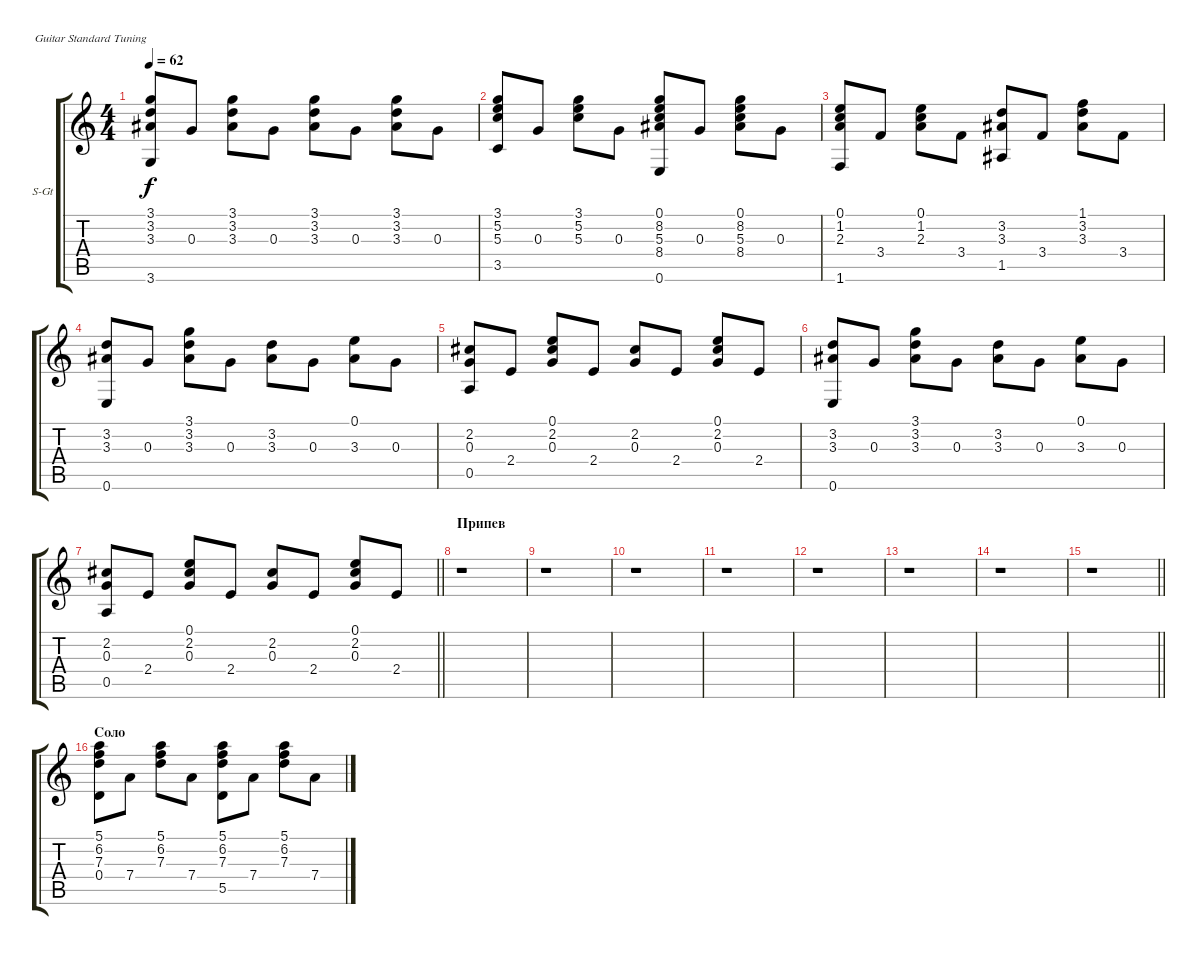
\bracketExtendMode groupsimilarinstruments
\firstSystemTrackNameOrientation horizontal
\otherSystemsTrackNameOrientation horizontal
\track ("Фортепиано" "S-Gt") {instrument electricgrandpiano}
\staff {score tabs}
\tuning (E4 B3 G3 D3 A2 E2)
\displaytranspose 12
\ts (4 4)
\tempo 62
\clef g2
\ks c
(3.1 3.2 3.3 3.6).8{dy f} 0.3.8 (3.1 3.2 3.3).8 0.3.8 (3.1 3.2 3.3).8 0.3.8 (3.1 3.2 3.3).8 0.3.8 |
(3.1 5.2 5.3 3.5).8 0.3.8 (3.1 5.2 5.3).8 0.3.8 (0.1 8.2 5.3 8.4 0.6).8 0.3.8 (0.1 8.2 5.3 8.4).8 0.3.8 |
(0.1 1.2 2.3 1.6).8 3.4.8 (0.1 1.2 2.3).8 3.4.8 (3.2 3.3 1.5).8 3.4.8 (1.1 3.2 3.3).8 3.4.8 |
(3.2 3.3 0.6).8 0.3.8 (3.1 3.2 3.3).8 0.3.8 (3.2 3.3).8 0.3.8 (0.1 3.3).8 0.3.8 |
(2.2 0.3 0.5).8 2.4.8 (0.1 2.2 0.3).8 2.4.8 (2.2 0.3).8 2.4.8 (0.1 2.2 0.3).8 2.4.8 |
(3.2 3.3 0.6).8 0.3.8 (3.1 3.2 3.3).8 0.3.8 (3.2 3.3).8 0.3.8 (0.1 3.3).8 0.3.8 |
\barLineRight lightlight
(2.2 0.3 0.5).8 2.4.8 (0.1 2.2 0.3).8 2.4.8 (2.2 0.3).8 2.4.8 (0.1 2.2 0.3).8 2.4.8 |
\section ("" "Припев")
r.1 |
r.1 |
r.1 |
r.1 |
r.1 |
r.1 |
r.1 |
\barLineRight lightlight
r.1 |
\section ("" "Соло")
(5.1 6.2 7.3 0.4).8 7.4.8 (5.1 6.2 7.3).8 7.4.8 (5.1 6.2 7.3 5.5).8 7.4.8 (5.1 6.2 7.3).8 7.4.8
